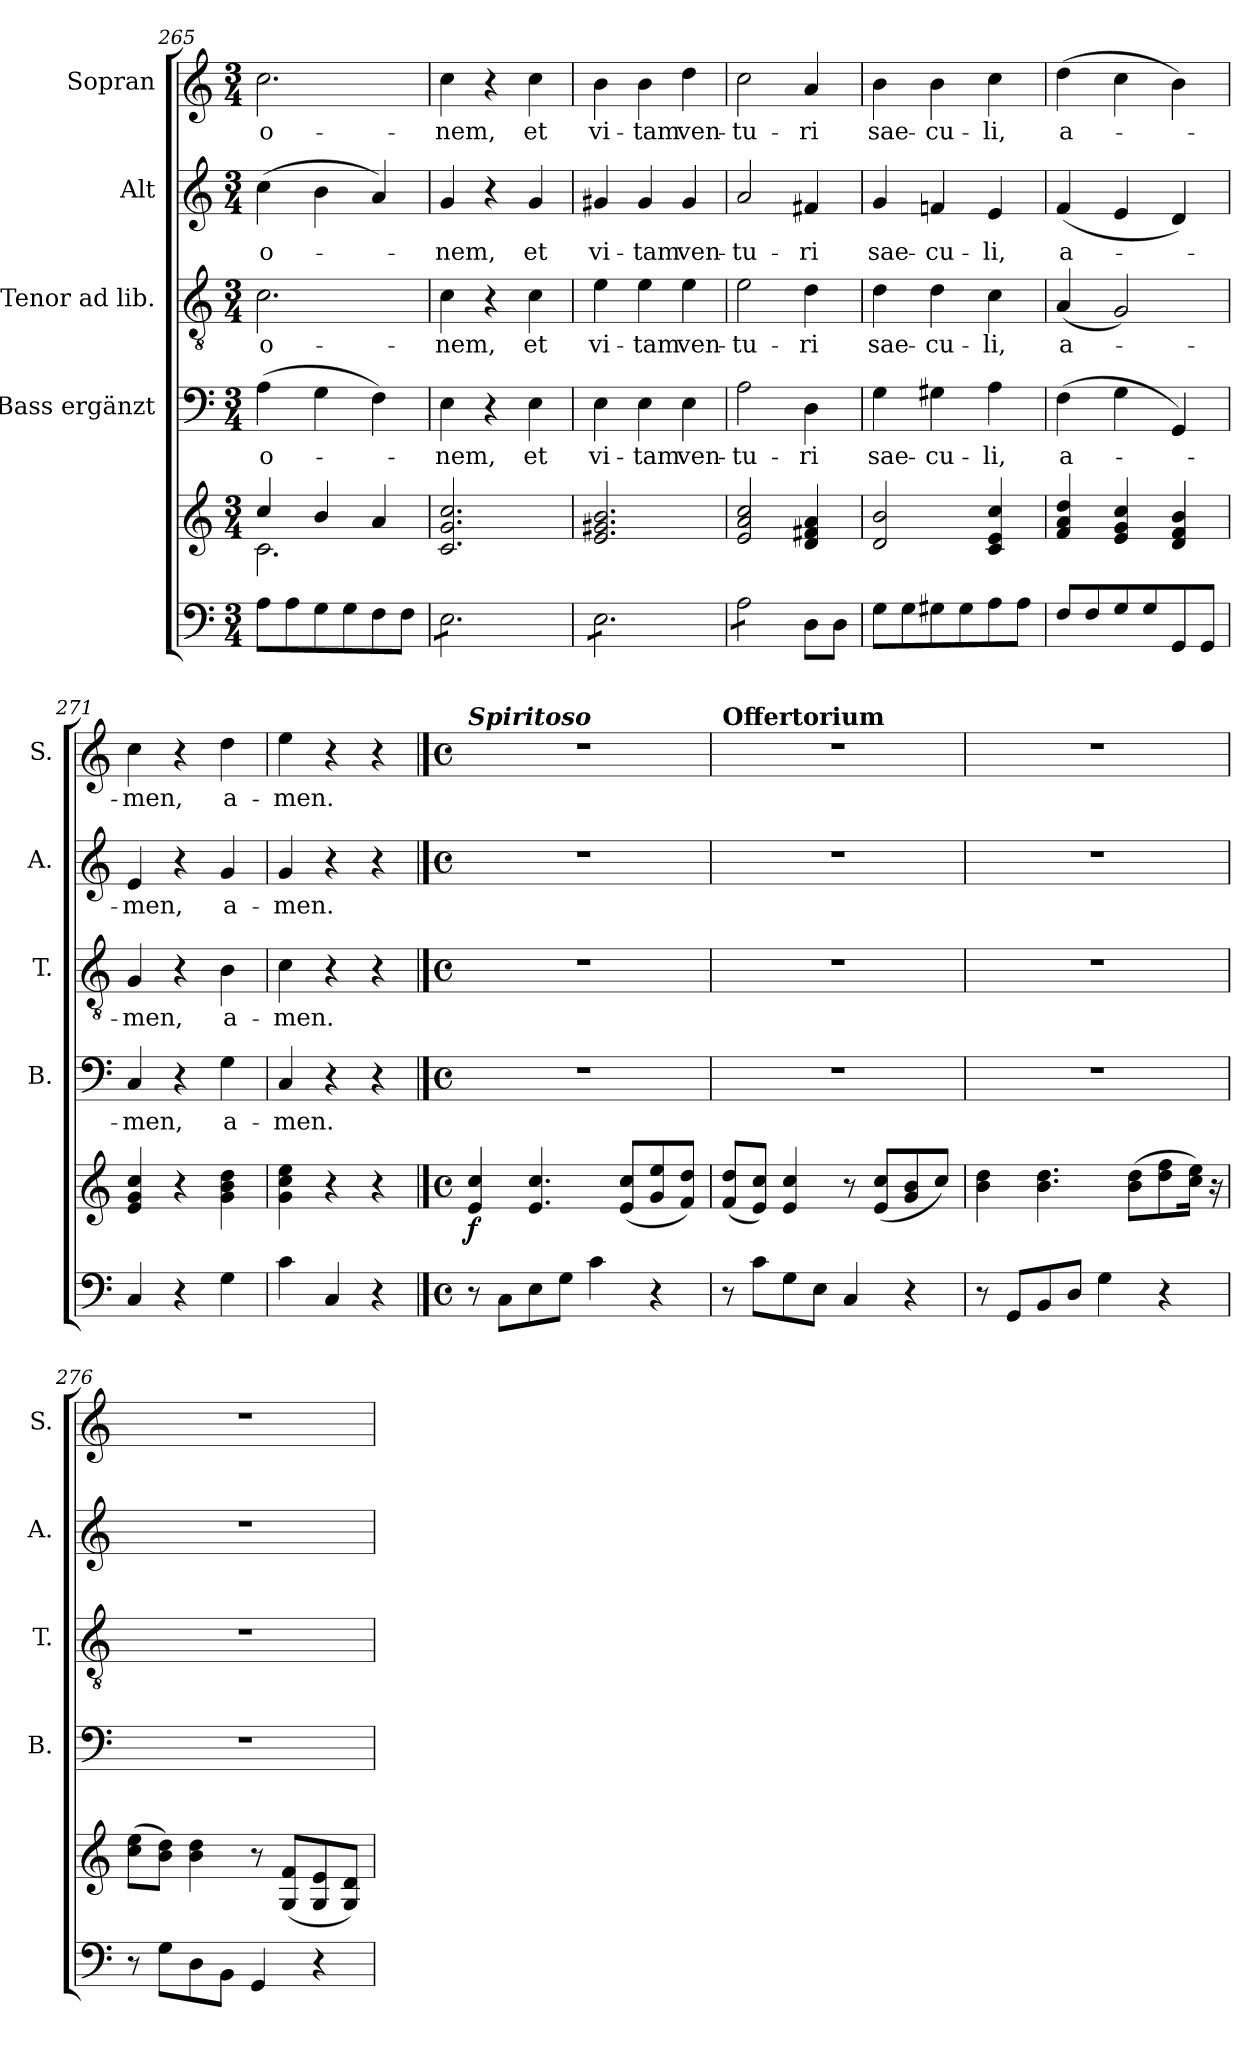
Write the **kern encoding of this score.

**kern	**kern	**dynam	**kern	**text	**kern	**text	**kern	**text	**kern	**text
*part5	*part5	*part5	*part4	*part4	*part3	*part3	*part2	*part2	*part1	*part1
*staff6	*staff5	*staff5/6	*staff4	*staff4	*staff3	*staff3	*staff2	*staff2	*staff1	*staff1
*	*	*	*I"Bass ergänzt	*	*I"Tenor ad lib.	*	*I"Alt	*	*I"Sopran	*
*	*	*	*I'B.	*	*I'T.	*	*I'A.	*	*I'S.	*
*clefF4	*clefG2	*	*clefF4	*	*clefGv2	*	*clefG2	*	*clefG2	*
*k[]	*k[]	*	*k[]	*	*k[]	*	*k[]	*	*k[]	*
*C:	*C:	*	*C:	*	*C:	*	*C:	*	*C:	*
*M3/4	*M3/4	*	*M3/4	*	*M3/4	*	*M3/4	*	*M3/4	*
=265	=265	=265	=265	=265	=265	=265	=265	=265	=265	=265
*	*^	*	*	*	*	*	*	*	*	*
!	!	!	!	!	!LO:LY:b	!	!LO:LY:b	!	!LO:LY:b	!	!LO:LY:b
8A\L	4cc/	2.c\	.	(>4A\	-o-	2.c\	-o-	(>4cc\	-o-	2.cc\	-o-
8A\	.	.	.	.	.	.	.	.	.	.	.
8G\	4b/	.	.	4G\	.	.	.	4b\	.	.	.
8G\	.	.	.	.	.	.	.	.	.	.	.
8F\	4a/	.	.	4F\)	.	.	.	4a/)	.	.	.
8F\J	.	.	.	.	.	.	.	.	.	.	.
*	*v	*v	*	*	*	*	*	*	*	*	*
=266	=266	=266	=266	=266	=266	=266	=266	=266	=266	=266
!	!	!	!	!LO:LY:b	!	!LO:LY:b	!	!LO:LY:b	!	!LO:LY:b
*tremolo	*	*	*	*	*	*	*	*	*	*
8E\L	2.c/ 2.g/ 2.cc/	.	4E\	-nem,	4c\	-nem,	4g/	-nem,	4cc\	-nem,
8E\	.	.	.	.	.	.	.	.	.	.
8E\	.	.	4r	.	4r	.	4r	.	4r	.
8E\	.	.	.	.	.	.	.	.	.	.
!	!	!	!	!LO:LY:b	!	!LO:LY:b	!	!LO:LY:b	!	!LO:LY:b
8E\	.	.	4E\	et	4c\	et	4g/	et	4cc\	et
8E\J	.	.	.	.	.	.	.	.	.	.
=267	=267	=267	=267	=267	=267	=267	=267	=267	=267	=267
!	!	!	!	!LO:LY:b	!	!LO:LY:b	!	!LO:LY:b	!	!LO:LY:b
8E\L	2.e/ 2.g#X/ 2.b/	.	4E\	vi-	4e\	vi-	4g#X/	vi-	4b\	vi-
8E\	.	.	.	.	.	.	.	.	.	.
!	!	!	!	!LO:LY:b	!	!LO:LY:b	!	!LO:LY:b	!	!LO:LY:b
8E\	.	.	4E\	-tam	4e\	-tam	4g#/	-tam	4b\	-tam
8E\	.	.	.	.	.	.	.	.	.	.
!	!	!	!	!LO:LY:b	!	!LO:LY:b	!	!LO:LY:b	!	!LO:LY:b
8E\	.	.	4E\	ven-	4e\	ven-	4g#/	ven-	4dd\	ven-
8E\J	.	.	.	.	.	.	.	.	.	.
!!LO:PB:g=z
=268	=268	=268	=268	=268	=268	=268	=268	=268	=268	=268
!	!	!	!	!LO:LY:b	!	!LO:LY:b	!	!LO:LY:b	!	!LO:LY:b
8A\L	2e/ 2a/ 2cc/	.	2A\	-tu-	2e\	-tu-	2a/	-tu-	2cc\	-tu-
8A\	.	.	.	.	.	.	.	.	.	.
8A\	.	.	.	.	.	.	.	.	.	.
8A\J	.	.	.	.	.	.	.	.	.	.
*Xtremolo	*	*	*	*	*	*	*	*	*	*
!	!	!	!	!LO:LY:b	!	!LO:LY:b	!	!LO:LY:b	!	!LO:LY:b
8D\L	4d/ 4f#X/ 4a/	.	4D\	-ri	4d\	-ri	4f#X/	-ri	4a/	-ri
8D\J	.	.	.	.	.	.	.	.	.	.
=269	=269	=269	=269	=269	=269	=269	=269	=269	=269	=269
!	!	!	!	!LO:LY:b	!	!LO:LY:b	!	!LO:LY:b	!	!LO:LY:b
8G\L	2d/ 2b/	.	4G\	sae-	4d\	sae-	4g/	sae-	4b\	sae-
8G\	.	.	.	.	.	.	.	.	.	.
!	!	!	!	!LO:LY:b	!	!LO:LY:b	!	!LO:LY:b	!	!LO:LY:b
8G#X\	.	.	4G#X\	-cu-	4d\	-cu-	4fn/	-cu-	4b\	-cu-
8G#\	.	.	.	.	.	.	.	.	.	.
!	!	!	!	!LO:LY:b	!	!LO:LY:b	!	!LO:LY:b	!	!LO:LY:b
8A\	4c/ 4e/ 4cc/	.	4A\	-li,	4c\	-li,	4e/	-li,	4cc\	-li,
8A\J	.	.	.	.	.	.	.	.	.	.
=270	=270	=270	=270	=270	=270	=270	=270	=270	=270	=270
!	!	!	!	!LO:LY:b	!	!LO:LY:b	!	!LO:LY:b	!	!LO:LY:b
8F/L	4f/ 4a/ 4dd/	.	(>4F\	a-	(<4A/	a-	(<4f/	a-	(>4dd\	a-
8F/	.	.	.	.	.	.	.	.	.	.
8G/	4e/ 4g/ 4cc/	.	4G\	.	2G/)	.	4e/	.	4cc\	.
8G/	.	.	.	.	.	.	.	.	.	.
8GG/	4d/ 4f/ 4b/	.	4GG/)	.	.	.	4d/)	.	4b\)	.
8GG/J	.	.	.	.	.	.	.	.	.	.
=271	=271	=271	=271	=271	=271	=271	=271	=271	=271	=271
!	!	!	!	!LO:LY:b	!	!LO:LY:b	!	!LO:LY:b	!	!LO:LY:b
4C/	4e/ 4g/ 4cc/	.	4C/	-men,	4G/	-men,	4e/	-men,	4cc\	-men,
4r	4r	.	4r	.	4r	.	4r	.	4r	.
!	!	!	!	!LO:LY:b	!	!LO:LY:b	!	!LO:LY:b	!	!LO:LY:b
4G\	4g\ 4b\ 4dd\	.	4G\	a-	4B\	a-	4g/	a-	4dd\	a-
=272	=272	=272	=272	=272	=272	=272	=272	=272	=272	=272
!	!	!	!	!LO:LY:b	!	!LO:LY:b	!	!LO:LY:b	!	!LO:LY:b
4c\	4g\ 4cc\ 4ee\	.	4C/	-men.	4c\	-men.	4g/	-men.	4ee\	-men.
4C/	4r	.	4r	.	4r	.	4r	.	4r	.
4r	4r	.	4r	.	4r	.	4r	.	4r	.
!!LO:LB:g=z
==273	==273	==273	==273	==273	==273	==273	==273	==273	==273	==273
*M4/4	*M4/4	*	*M4/4	*	*M4/4	*	*M4/4	*	*M4/4	*
*met(c)	*met(c)	*	*met(c)	*	*met(c)	*	*met(c)	*	*met(c)	*
!	!	!	!	!	!	!	!	!	!LO:TX:a:Bi:t=Spiritoso	!
!	!	!LO:DY:b	!	!	!	!	!	!	!	!
8r	4e/ 4cc/	f	1r	.	1r	.	1r	.	1r	.
8C\L	.	.	.	.	.	.	.	.	.	.
8E\	4.e/ 4.cc/	.	.	.	.	.	.	.	.	.
8G\J	.	.	.	.	.	.	.	.	.	.
4c\	.	.	.	.	.	.	.	.	.	.
.	(<8e/ 8cc/L	.	.	.	.	.	.	.	.	.
4r	8g/ 8ee/	.	.	.	.	.	.	.	.	.
.	8f/ 8dd/J)	.	.	.	.	.	.	.	.	.
=274	=274	=274	=274	=274	=274	=274	=274	=274	=274	=274
!	!	!	!	!	!	!	!	!	!LO:TX:a:B:t=Offertorium	!
8r	(<8f/ 8dd/L	.	1r	.	1r	.	1r	.	1r	.
8c\L	8e/ 8cc/J)	.	.	.	.	.	.	.	.	.
8G\	4e/ 4cc/	.	.	.	.	.	.	.	.	.
8E\J	.	.	.	.	.	.	.	.	.	.
4C/	8r	.	.	.	.	.	.	.	.	.
.	(<8e/ 8cc/L	.	.	.	.	.	.	.	.	.
4r	8g/ 8b/	.	.	.	.	.	.	.	.	.
.	8cc/J)	.	.	.	.	.	.	.	.	.
=275	=275	=275	=275	=275	=275	=275	=275	=275	=275	=275
8r	4b\ 4dd\	.	1r	.	1r	.	1r	.	1r	.
8GG/L	.	.	.	.	.	.	.	.	.	.
8BB/	4.b\ 4.dd\	.	.	.	.	.	.	.	.	.
8D/J	.	.	.	.	.	.	.	.	.	.
4G\	.	.	.	.	.	.	.	.	.	.
.	(>8b\ 8dd\L	.	.	.	.	.	.	.	.	.
4r	8dd\ 8ff\	.	.	.	.	.	.	.	.	.
.	16cc\ 16ee\Jk)	.	.	.	.	.	.	.	.	.
.	16r	.	.	.	.	.	.	.	.	.
=276	=276	=276	=276	=276	=276	=276	=276	=276	=276	=276
8r	(>8cc\ 8ee\L	.	1r	.	1r	.	1r	.	1r	.
8G\L	8b\ 8dd\J)	.	.	.	.	.	.	.	.	.
8D\	4b\ 4dd\	.	.	.	.	.	.	.	.	.
8BB\J	.	.	.	.	.	.	.	.	.	.
4GG/	8r	.	.	.	.	.	.	.	.	.
.	(<8G/ 8f/L	.	.	.	.	.	.	.	.	.
4r	8G/ 8e/	.	.	.	.	.	.	.	.	.
.	8G/ 8d/J)	.	.	.	.	.	.	.	.	.
=	=	=	=	=	=	=	=	=	=	=
*-	*-	*-	*-	*-	*-	*-	*-	*-	*-	*-
